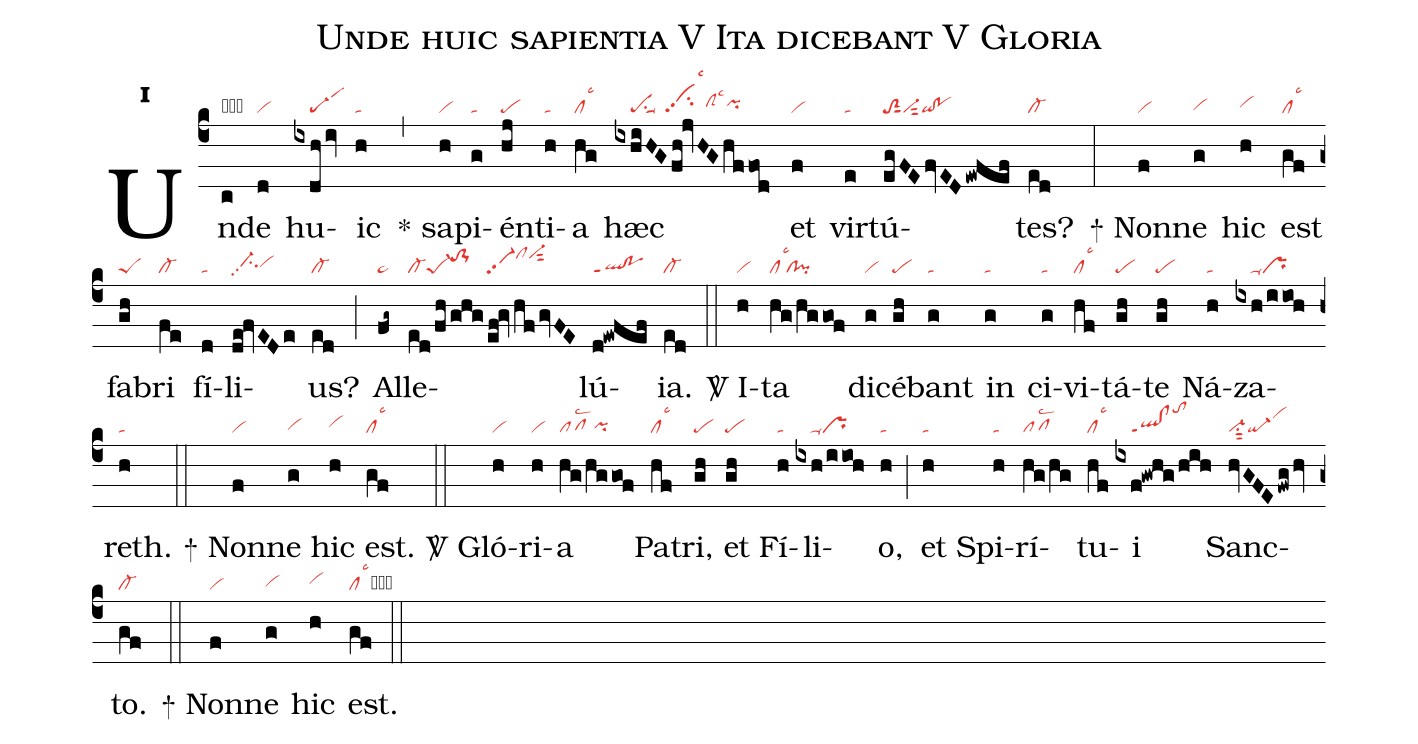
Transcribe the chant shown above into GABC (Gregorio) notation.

name:Unde huic sapientia V Ita dicebant V Gloria;
office-part:re;
mode:1;
nabc-lines:1;
%%
initial-style: 1;
name: Unde huic sapientia;
mode: 1;
office-part: Responsorium;
annotation: Resp.;
annotation: i;
nabc-lines: 1;
%%
(c4) Un(c|obta)de(d|vi) hu(ixdh/iv|////scG-1)ic(h|ta) (,) <sp>*</sp> sa(h|vi)pi(g|ta)én(hj|pe)ti(h|ta)a(hg|cllsc3) hæc(ixhiHG/fh!jvHGhffod|////pesu1suu1//cihjpp2lsc3clShhlsc3pihh) et(f|vi) vir(e|ta)tú(egFEfvED/ewfef|toS2sut1vi-sut2qi!po)tes?(ed|cl-) (:)

<sp>+</sp> Non(f|vi)ne(g|vihg) hic(h|vihh) est(gf|cllsc3) fa(gh|peS)bri(fe|cl-) fí(d|ta)li(de!fvEDe|//ci-hhpp2vihh)us?(ed|cl-) (;) Al(fg~|ta>)le(ed/fh/|cl-pe-1|ghg/|to-1hj|ef!gv/hf/gvFE|vi-pp2clhkvi-hksut2)lú(d!ewfef|ql!poppt1)ia.(ed|cl-) (::)

<sp>V/</sp> I(h|vi)ta(hg/hggof|cllsc3`cl!pi) di(g|vi)cé(gh|pe)bant(g|ta) in(g|ta) ci(g|ta)vi(hf|cllsc3)tá(gh|pe)te(gh|pe) Ná(h|ta)za(ixh/iioh|////prppu1)reth.(h|ta) (::)

<sp>+</sp> Non(f|vi)ne(g|vihg) hic(h|vihh) est.(gf|cllsc3) (::)

<sp>V/</sp> Gló(h|vi)ri(h|vi)a(hg/hggof|pflsc2pihg) Pa(hf|cllsc3)tri,(gh|pe) et(gh|pe) Fí(h|ta)li(ixh/iioh|////prppu1)o,(h|ta) (;) et(h|ta) Spi(h|ta)rí(hg/hg|pflsc2)tu(hf|cllsc3)i(ixf!gwhg/hih|////ql!clppt1tohm) Sanc(hvGFE/fwg/hv|vi-su1sut2qi-vihk)to.(gf|cl-) (::)

<sp>+</sp> Non(f|vi)ne(g|vihg) hic(h|vihh) est.(gf|cllsc3cb) (::)
